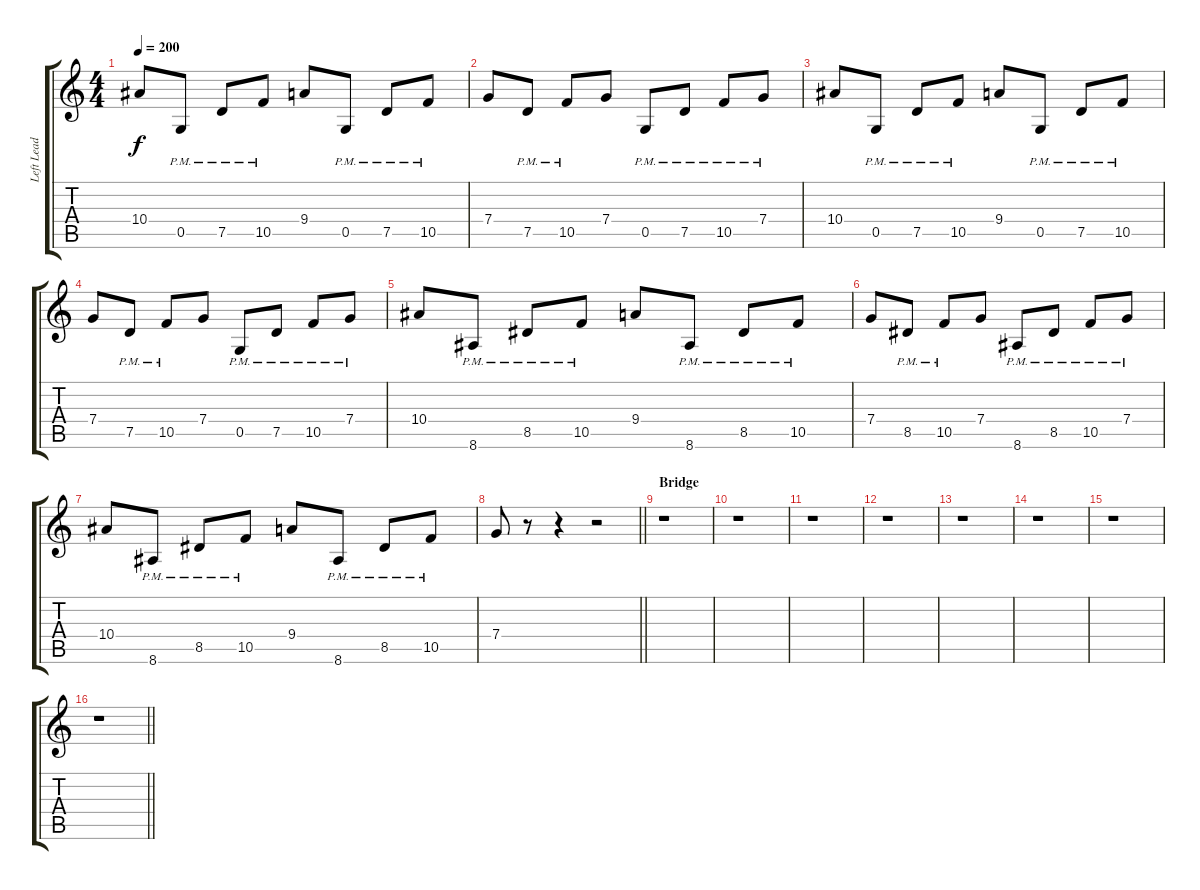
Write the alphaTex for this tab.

\track ("Left Lead Gtr" "Left Lead ") {instrument overdrivenguitar}
\staff {score tabs}
\tuning (D4 A3 F3 C3 G2 D2) {hide}
\ts (4 4)
\tempo 200
\clef g2
\ks c
10.4.8{dy f} 0.5{pm}.8 7.5{pm}.8 10.5{pm}.8 9.4.8 0.5{pm}.8 7.5{pm}.8 10.5{pm}.8 |
7.4.8 7.5{pm}.8 10.5{pm}.8 7.4.8 0.5{pm}.8 7.5{pm}.8 10.5{pm}.8 7.4{pm}.8 |
10.4.8 0.5{pm}.8 7.5{pm}.8 10.5{pm}.8 9.4.8 0.5{pm}.8 7.5{pm}.8 10.5{pm}.8 |
7.4.8 7.5{pm}.8 10.5{pm}.8 7.4.8 0.5{pm}.8 7.5{pm}.8 10.5{pm}.8 7.4{pm}.8 |
10.4.8 8.6{pm}.8 8.5{pm}.8 10.5{pm}.8 9.4.8 8.6{pm}.8 8.5{pm}.8 10.5{pm}.8 |
7.4.8 8.5{pm}.8 10.5{pm}.8 7.4.8 8.6{pm}.8 8.5{pm}.8 10.5{pm}.8 7.4{pm}.8 |
10.4.8 8.6{pm}.8 8.5{pm}.8 10.5{pm}.8 9.4.8 8.6{pm}.8 8.5{pm}.8 10.5{pm}.8 |
\barLineRight lightlight
7.4.8 r.8 r.4 r.2 |
\section ("" "Bridge")
r.1 |
r.1 |
r.1 |
r.1 |
r.1 |
r.1 |
r.1 |
\barLineRight lightlight
r.1
